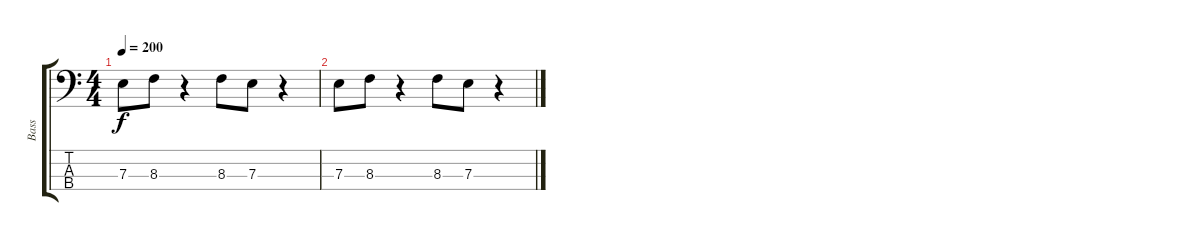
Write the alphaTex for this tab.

\track ("Bass" "Bass") {instrument electricbassfinger}
\staff {score tabs}
\tuning (G2 D2 A1 E1) {hide}
\ts (4 4)
\tempo 200
\clef f4
\ks c
7.3.8{dy f} 8.3.8 r.4 8.3.8 7.3.8 r.4 |
7.3.8 8.3.8 r.4 8.3.8 7.3.8 r.4
